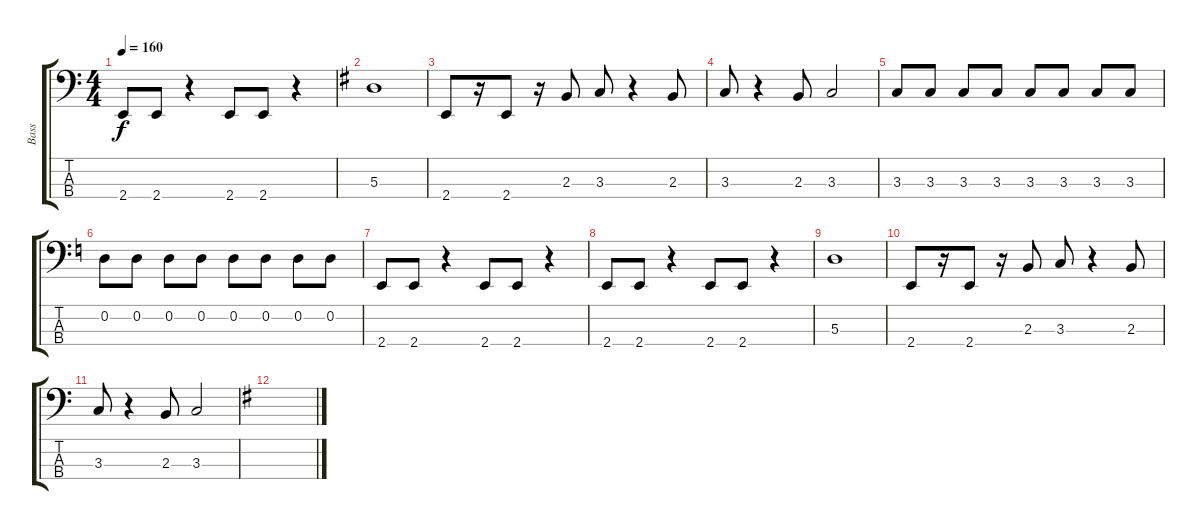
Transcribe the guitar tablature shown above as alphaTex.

\track ("Bass" "Bass") {instrument electricbasspick}
\staff {score tabs}
\tuning (G2 D2 A1 D1) {hide}
\ts (4 4)
\tempo 160
\clef f4
\ks c
2.4.8{dy f} 2.4.8 r.4 2.4.8 2.4.8 r.4 |
\ks g
5.3.1 |
2.4.8 r.16 2.4.8 r.16 2.3.8 3.3.8 r.4 2.3.8 |
3.3.8 r.4 2.3.8 3.3.2 |
3.3.8 3.3.8 3.3.8 3.3.8 3.3.8 3.3.8 3.3.8 3.3.8 |
\ks c
0.2.8 0.2.8 0.2.8 0.2.8 0.2.8 0.2.8 0.2.8 0.2.8 |
2.4.8 2.4.8 r.4 2.4.8 2.4.8 r.4 |
2.4.8 2.4.8 r.4 2.4.8 2.4.8 r.4 |
5.3.1 |
2.4.8 r.16 2.4.8 r.16 2.3.8 3.3.8 r.4 2.3.8 |
3.3.8 r.4 2.3.8 3.3.2 |
\ks g
